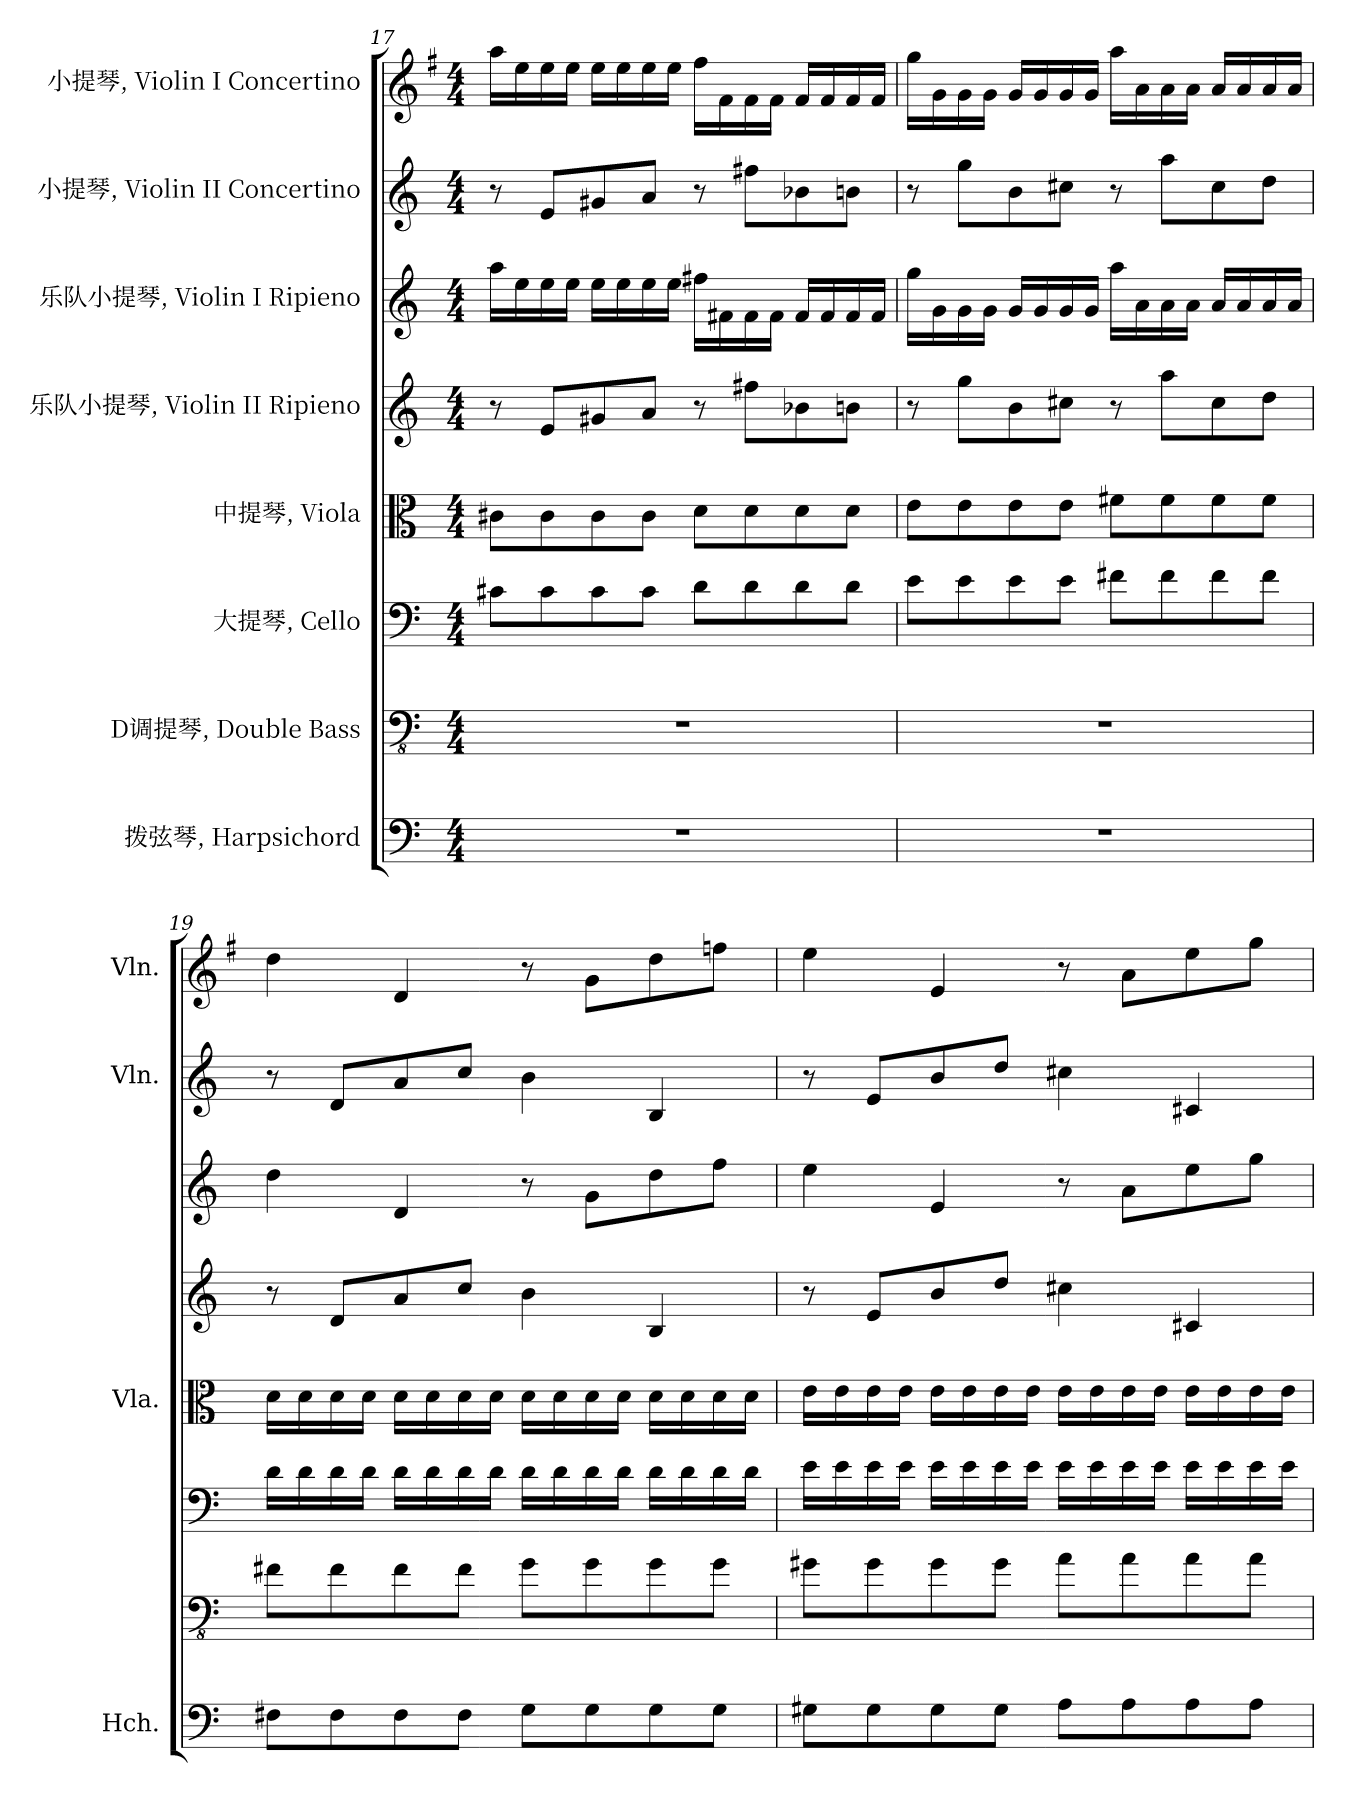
**kern	**kern	**kern	**kern	**kern	**kern	**kern	**kern
*part8	*part7	*part6	*part5	*part4	*part3	*part2	*part1
*staff8	*staff7	*staff6	*staff5	*staff4	*staff3	*staff2	*staff1
*I"拨弦琴, Harpsichord	*I"D调提琴, Double Bass	*I"大提琴, Cello	*I"中提琴, Viola	*I"乐队小提琴, Violin II Ripieno	*I"乐队小提琴, Violin I Ripieno	*I"小提琴, Violin II Concertino	*I"小提琴, Violin I Concertino
*I'Hch.	*	*	*I'Vla.	*	*	*I'Vln.	*I'Vln.
*clefF4	*clefFv4	*clefF4	*clefC3	*clefG2	*clefG2	*clefG2	*clefG2
*	*ITrd7c12	*	*	*	*	*	*
*k[]	*k[]	*k[]	*k[]	*k[]	*k[]	*k[]	*k[f#]
*M4/4	*M4/4	*M4/4	*M4/4	*M4/4	*M4/4	*M4/4	*M4/4
=17	=17	=17	=17	=17	=17	=17	=17
1r	1r	8c#X\L	8c#X\L	8r	16aa\LL	8r	16aa\LL
.	.	.	.	.	16ee\	.	16ee\
.	.	8c#\	8c#\	8e/L	16ee\	8e/L	16ee\
.	.	.	.	.	16ee\JJ	.	16ee\JJ
.	.	8c#\	8c#\	8g#X/	16ee\LL	8g#X/	16ee\LL
.	.	.	.	.	16ee\	.	16ee\
.	.	8c#\J	8c#\J	8a/J	16ee\	8a/J	16ee\
.	.	.	.	.	16ee\JJ	.	16ee\JJ
.	.	8d\L	8d\L	8r	16ff#X\LL	8r	16ff#\LL
.	.	.	.	.	16f#X\	.	16f#\
.	.	8d\	8d\	8ff#X\L	16f#\	8ff#X\L	16f#\
.	.	.	.	.	16f#\JJ	.	16f#\JJ
.	.	8d\	8d\	8b-X\	16f#/LL	8b-X\	16f#/LL
.	.	.	.	.	16f#/	.	16f#/
.	.	8d\J	8d\J	8bn\J	16f#/	8bn\J	16f#/
.	.	.	.	.	16f#/JJ	.	16f#/JJ
!!LO:PB:g=z
=18	=18	=18	=18	=18	=18	=18	=18
1r	1r	8e\L	8e\L	8r	16gg\LL	8r	16gg\LL
.	.	.	.	.	16g\	.	16g\
.	.	8e\	8e\	8gg\L	16g\	8gg\L	16g\
.	.	.	.	.	16g\JJ	.	16g\JJ
.	.	8e\	8e\	8b\	16g/LL	8b\	16g/LL
.	.	.	.	.	16g/	.	16g/
.	.	8e\J	8e\J	8cc#X\J	16g/	8cc#X\J	16g/
.	.	.	.	.	16g/JJ	.	16g/JJ
.	.	8f#X\L	8f#X\L	8r	16aa\LL	8r	16aa\LL
.	.	.	.	.	16a\	.	16a\
.	.	8f#\	8f#\	8aa\L	16a\	8aa\L	16a\
.	.	.	.	.	16a\JJ	.	16a\JJ
.	.	8f#\	8f#\	8cc#\	16a/LL	8cc#\	16a/LL
.	.	.	.	.	16a/	.	16a/
.	.	8f#\J	8f#\J	8dd\J	16a/	8dd\J	16a/
.	.	.	.	.	16a/JJ	.	16a/JJ
=19	=19	=19	=19	=19	=19	=19	=19
8F#X\L	8FF#X\L	16d\LL	16d\LL	8r	4dd\	8r	4dd\
.	.	16d\	16d\	.	.	.	.
8F#\	8FF#\	16d\	16d\	8d/L	.	8d/L	.
.	.	16d\JJ	16d\JJ	.	.	.	.
8F#\	8FF#\	16d\LL	16d\LL	8a/	4d/	8a/	4d/
.	.	16d\	16d\	.	.	.	.
8F#\J	8FF#\J	16d\	16d\	8cc/J	.	8cc/J	.
.	.	16d\JJ	16d\JJ	.	.	.	.
8G\L	8GG\L	16d\LL	16d\LL	4b\	8r	4b\	8r
.	.	16d\	16d\	.	.	.	.
8G\	8GG\	16d\	16d\	.	8g\L	.	8g\L
.	.	16d\JJ	16d\JJ	.	.	.	.
8G\	8GG\	16d\LL	16d\LL	4B/	8dd\	4B/	8dd\
.	.	16d\	16d\	.	.	.	.
8G\J	8GG\J	16d\	16d\	.	8ff\J	.	8ffn\J
.	.	16d\JJ	16d\JJ	.	.	.	.
!!LO:PB:g=z
=20	=20	=20	=20	=20	=20	=20	=20
8G#X\L	8GG#X\L	16e\LL	16e\LL	8r	4ee\	8r	4ee\
.	.	16e\	16e\	.	.	.	.
8G#\	8GG#\	16e\	16e\	8e/L	.	8e/L	.
.	.	16e\JJ	16e\JJ	.	.	.	.
8G#\	8GG#\	16e\LL	16e\LL	8b/	4e/	8b/	4e/
.	.	16e\	16e\	.	.	.	.
8G#\J	8GG#\J	16e\	16e\	8dd/J	.	8dd/J	.
.	.	16e\JJ	16e\JJ	.	.	.	.
8A\L	8AA\L	16e\LL	16e\LL	4cc#X\	8r	4cc#X\	8r
.	.	16e\	16e\	.	.	.	.
8A\	8AA\	16e\	16e\	.	8a\L	.	8a\L
.	.	16e\JJ	16e\JJ	.	.	.	.
8A\	8AA\	16e\LL	16e\LL	4c#X/	8ee\	4c#X/	8ee\
.	.	16e\	16e\	.	.	.	.
8A\J	8AA\J	16e\	16e\	.	8gg\J	.	8gg\J
.	.	16e\JJ	16e\JJ	.	.	.	.
=	=	=	=	=	=	=	=
*-	*-	*-	*-	*-	*-	*-	*-
